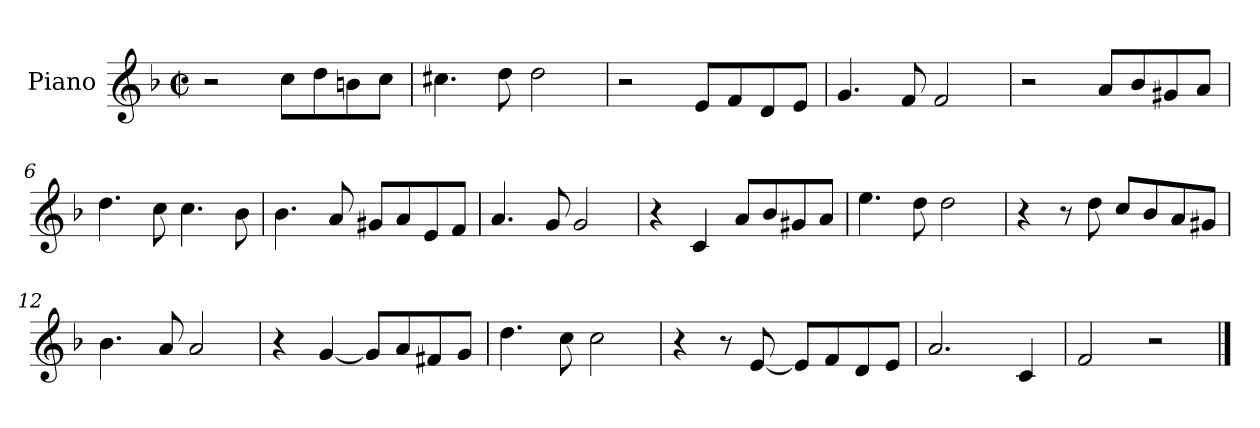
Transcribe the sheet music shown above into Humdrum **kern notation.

**kern
*part1
*staff1
*I"Piano
*I'Pno
*clefG2
*k[b-]
*M2/2
*met(c|)
=1
2r
8cc\L
8dd\
8bn\
8cc\J
=2
4.cc#X\
8dd\
2dd\
=3
2r
8e/L
8f/
8d/
8e/J
=4
4.g/
8f/
2f/
=5
2r
8a/L
8b-/
8g#X/
8a/J
=6
4.dd\
8cc\
4.cc\
8b-\
=7
4.b-\
8a/
8g#X/L
8a/
8e/
8f/J
=8
4.a/
8g/
2g/
=9
4r
4c/
8a/L
8b-/
8g#X/
8a/J
=10
4.ee\
8dd\
2dd\
=11
4r
8r
8dd\
8cc/L
8b-/
8a/
8g#X/J
=12
4.b-\
8a/
2a/
=13
4r
[4g/
8g/L]
8a/
8f#X/
8g/J
=14
4.dd\
8cc\
2cc\
=15
4r
8r
[8e/
8e/L]
8f/
8d/
8e/J
=16
2.a/
4c/
=17
2f/
2r
==
*-
